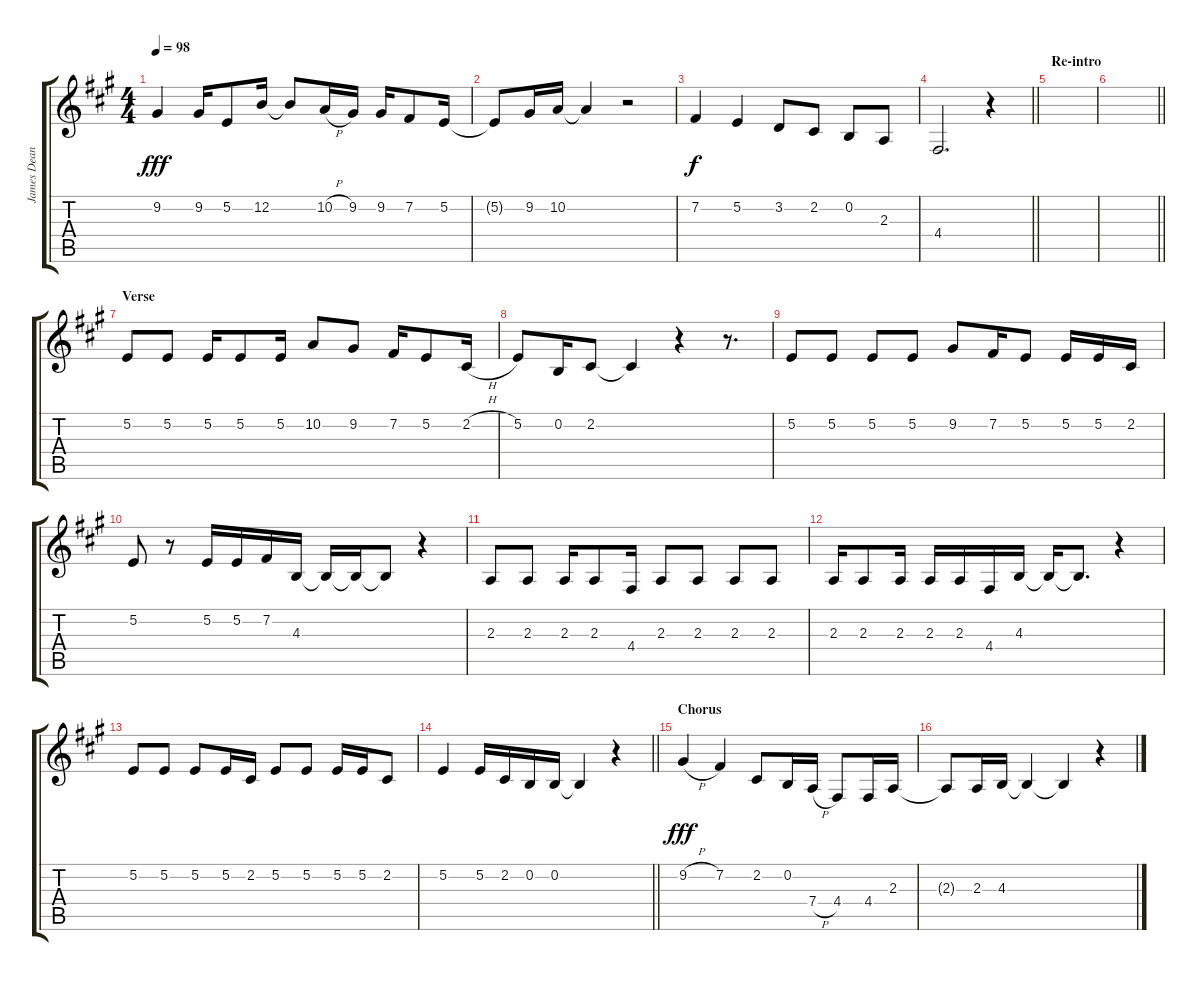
\track ("James Dean Bradfield (Vocals)" "James Dean") {instrument viola}
\staff {score tabs}
\tuning (E4 B3 G3 D3 A2 E2) {hide}
\ts (4 4)
\tempo 98
\clef g2
\ks a
9.2.4{dy fff} 9.2.16 5.2.8 12.2.16 12.2{t}.8 10.2{h}.16 9.2.16 9.2.16 7.2.8 5.2.16 |
5.2{t}.8 9.2.16 10.2.16 10.2{t}.4 r.2 |
7.2.4{dy f} 5.2.4 3.2.8 2.2.8 0.2.8 2.3.8 |
\barLineRight lightlight
4.4.2{d} r.4 |
\section ("" "Re-intro")
|
\barLineRight lightlight
|
\section ("" "Verse")
5.2.8 5.2.8 5.2.16 5.2.8 5.2.16 10.2.8 9.2.8 7.2.16 5.2.8 2.2{h}.16 |
5.2.8 0.2.16 2.2.8 2.2{t}.4 r.4 r.8{d} |
5.2.8 5.2.8 5.2.8 5.2.8 9.2.8 7.2.16 5.2.8 5.2.16 5.2.16 2.2.16 |
5.2.8 r.8 5.2.16 5.2.16 7.2.16 4.3.16 4.3{t}.16 4.3{t}.16 4.3{t}.8 r.4 |
2.3.8 2.3.8 2.3.16 2.3.8 4.4.16 2.3.8 2.3.8 2.3.8 2.3.8 |
2.3.16 2.3.8 2.3.16 2.3.16 2.3.16 4.4.16 4.3.16 4.3{t}.16 4.3{t}.8{d} r.4 |
5.2.8 5.2.8 5.2.8 5.2.16 2.2.16 5.2.8 5.2.8 5.2.16 5.2.16 2.2.8 |
\barLineRight lightlight
5.2.4 5.2.16 2.2.16 0.2.16 0.2.16 0.2{t}.4 r.4 |
\section ("" "Chorus")
9.2{h}.4{dy fff} 7.2.4 2.2.8 0.2.16 7.4{h}.16 4.4.8 4.4.16 2.3.16 |
2.3{t}.8 2.3.16 4.3.16 4.3{t}.4 4.3{t}.4 r.4
